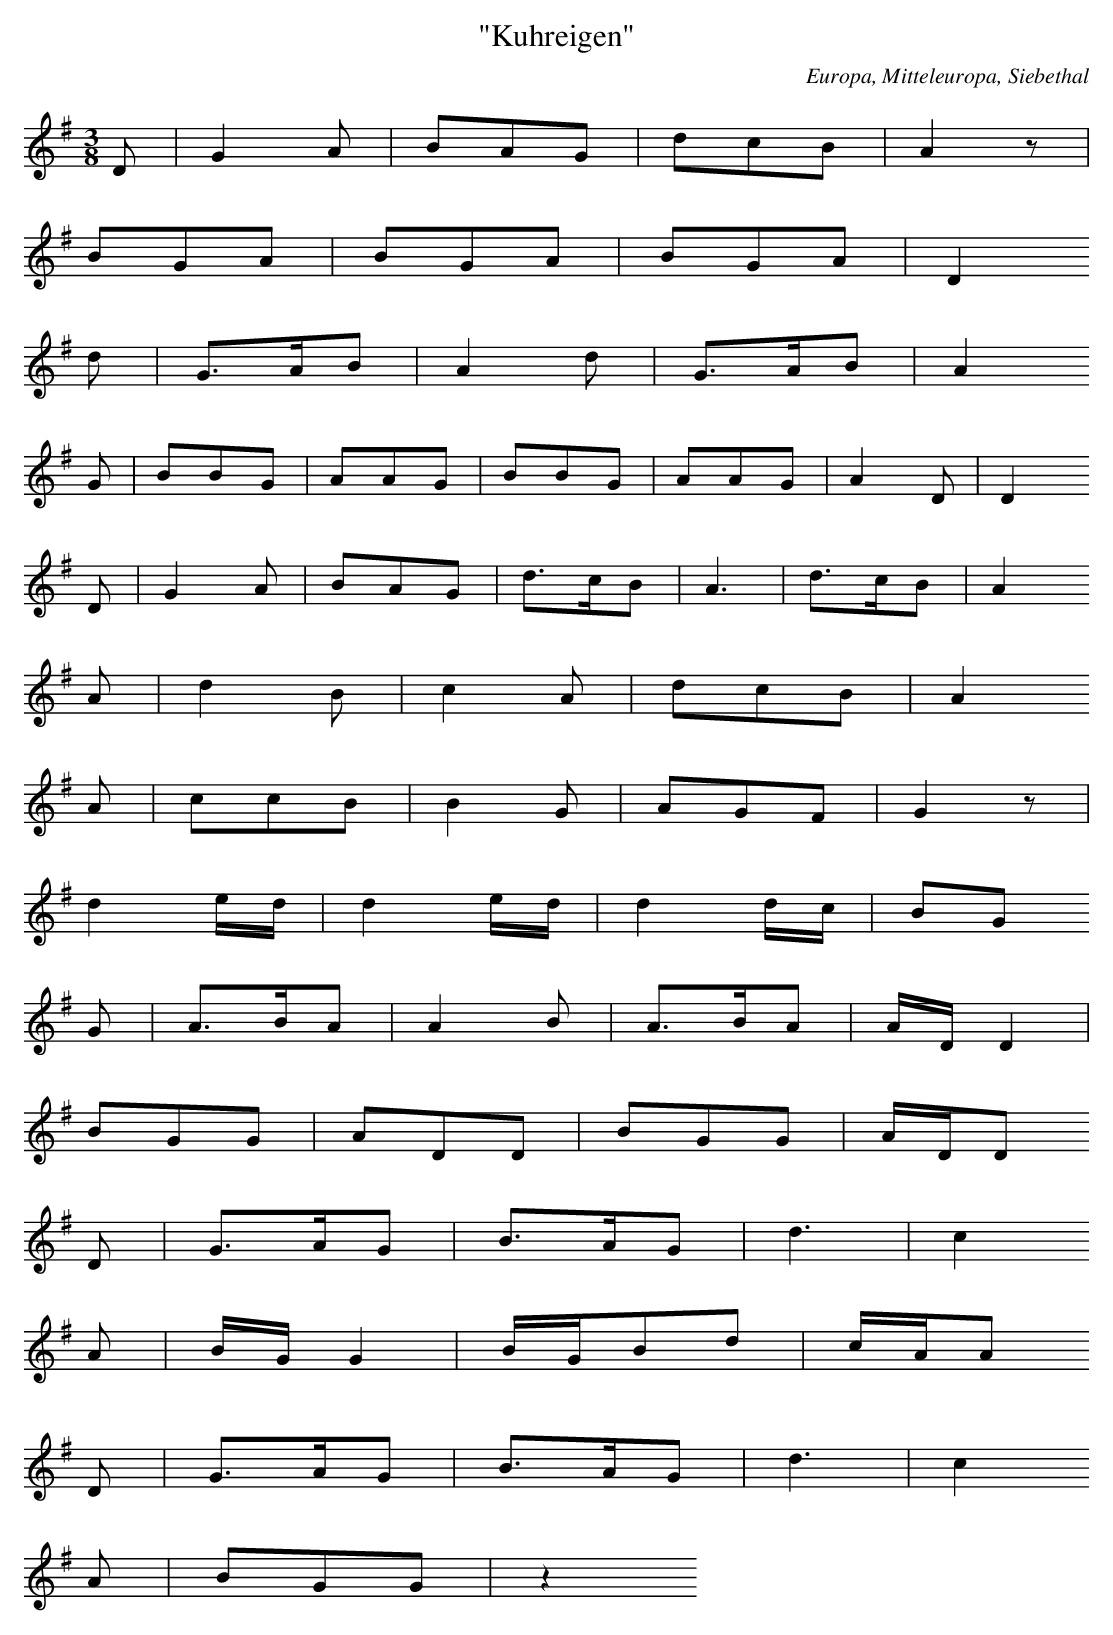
X:1
T: "Kuhreigen"
O: Europa, Mitteleuropa, Siebethal
M: 3/8
L: 1/16
K: G
D2 | G4A2 | B2A2G2 | d2c2B2 | A4z2 |
B2G2A2 | B2G2A2 | B2G2A2 | D4
d2 | G3AB2 | A4d2 | G3AB2 | A4
G2 | B2B2G2 | A2A2G2 | B2B2G2 | A2A2G2 | A4D2 | D4
D2 | G4A2 | B2A2G2 | d3cB2 | A6 | d3cB2 | A4
A2 | d4B2 | c4A2 | d2c2B2 | A4
A2 | c2c2B2 | B4G2 | A2G2F2 | G4z2 |
d4ed | d4ed | d4dc | B2G2
G2 | A3BA2 | A4B2 | A3BA2 | ADD4 |
B2G2G2 | A2D2D2 | B2G2G2 | ADD2
D2 | G3AG2 | B3AG2 | d6 | c4
A2 | BGG4 | BGB2d2 | cAA2
D2 | G3AG2 | B3AG2 | d6 | c4
A2 | B2G2G2 | z4
